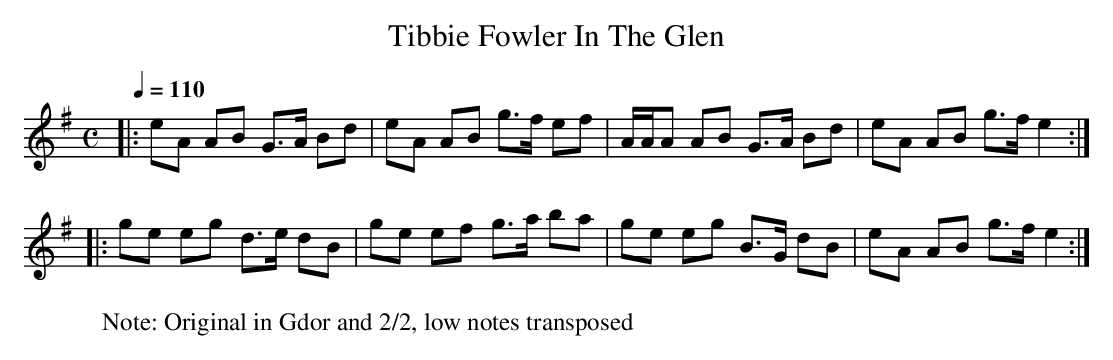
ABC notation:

X:1
T:Tibbie Fowler In The Glen
M:C
L:1/8
K:Ador
Q:1/4=110
|: eA AB G>A Bd |eA AB g>f ef | A/2A/2A AB G>A Bd | eA AB g>f e2 :|
|: ge eg d>e dB | ge ef g>a ba | ge eg B>G dB | eA AB g>f e2 :|
W:Note: Original in Gdor and 2/2, low notes transposed
